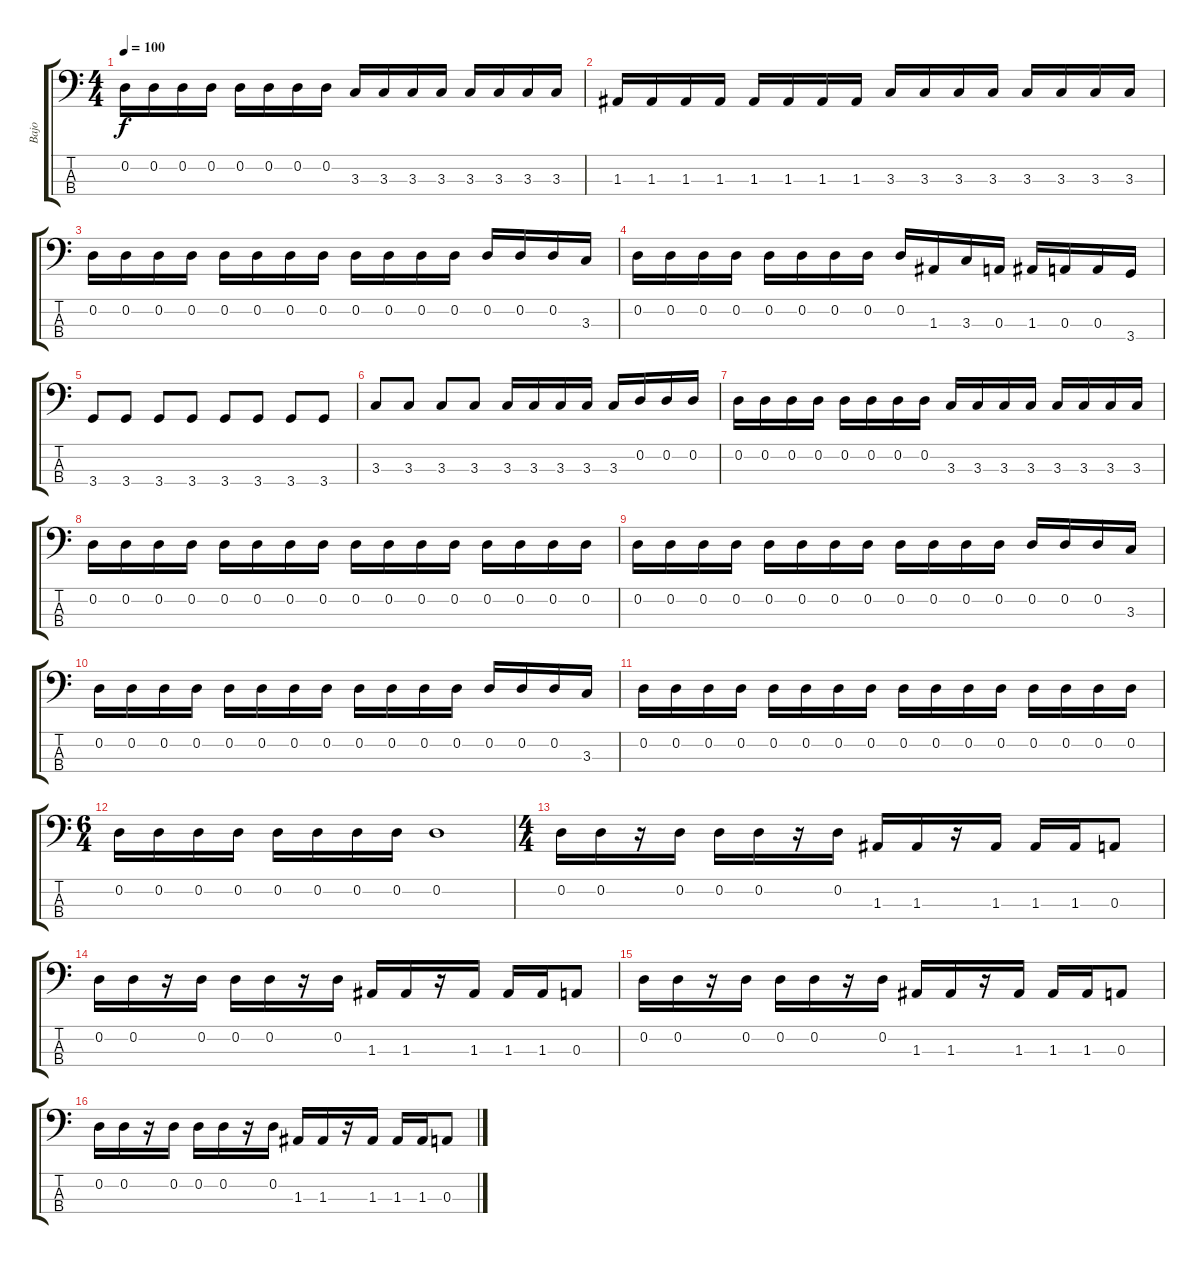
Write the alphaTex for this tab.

\track ("Bajo" "Bajo") {instrument electricbasspick}
\staff {score tabs}
\tuning (G2 D2 A1 E1) {hide}
\ts (4 4)
\tempo 100
\clef f4
\ks c
0.2.16{dy f} 0.2.16 0.2.16 0.2.16 0.2.16 0.2.16 0.2.16 0.2.16 3.3.16 3.3.16 3.3.16 3.3.16 3.3.16 3.3.16 3.3.16 3.3.16 |
1.3.16 1.3.16 1.3.16 1.3.16 1.3.16 1.3.16 1.3.16 1.3.16 3.3.16 3.3.16 3.3.16 3.3.16 3.3.16 3.3.16 3.3.16 3.3.16 |
0.2.16 0.2.16 0.2.16 0.2.16 0.2.16 0.2.16 0.2.16 0.2.16 0.2.16 0.2.16 0.2.16 0.2.16 0.2.16 0.2.16 0.2.16 3.3.16 |
0.2.16 0.2.16 0.2.16 0.2.16 0.2.16 0.2.16 0.2.16 0.2.16 0.2.16 1.3.16 3.3.16 0.3.16 1.3.16 0.3.16 0.3.16 3.4.16 |
3.4.8 3.4.8 3.4.8 3.4.8 3.4.8 3.4.8 3.4.8 3.4.8 |
3.3.8 3.3.8 3.3.8 3.3.8 3.3.16 3.3.16 3.3.16 3.3.16 3.3.16 0.2.16 0.2.16 0.2.16 |
0.2.16 0.2.16 0.2.16 0.2.16 0.2.16 0.2.16 0.2.16 0.2.16 3.3.16 3.3.16 3.3.16 3.3.16 3.3.16 3.3.16 3.3.16 3.3.16 |
0.2.16 0.2.16 0.2.16 0.2.16 0.2.16 0.2.16 0.2.16 0.2.16 0.2.16 0.2.16 0.2.16 0.2.16 0.2.16 0.2.16 0.2.16 0.2.16 |
0.2.16 0.2.16 0.2.16 0.2.16 0.2.16 0.2.16 0.2.16 0.2.16 0.2.16 0.2.16 0.2.16 0.2.16 0.2.16 0.2.16 0.2.16 3.3.16 |
0.2.16 0.2.16 0.2.16 0.2.16 0.2.16 0.2.16 0.2.16 0.2.16 0.2.16 0.2.16 0.2.16 0.2.16 0.2.16 0.2.16 0.2.16 3.3.16 |
0.2.16 0.2.16 0.2.16 0.2.16 0.2.16 0.2.16 0.2.16 0.2.16 0.2.16 0.2.16 0.2.16 0.2.16 0.2.16 0.2.16 0.2.16 0.2.16 |
\ts (6 4)
0.2.16 0.2.16 0.2.16 0.2.16 0.2.16 0.2.16 0.2.16 0.2.16 0.2.1 |
\ts (4 4)
0.2.16 0.2.16 r.16 0.2.16 0.2.16 0.2.16 r.16 0.2.16 1.3.16 1.3.16 r.16 1.3.16 1.3.16 1.3.16 0.3.8 |
0.2.16 0.2.16 r.16 0.2.16 0.2.16 0.2.16 r.16 0.2.16 1.3.16 1.3.16 r.16 1.3.16 1.3.16 1.3.16 0.3.8 |
0.2.16 0.2.16 r.16 0.2.16 0.2.16 0.2.16 r.16 0.2.16 1.3.16 1.3.16 r.16 1.3.16 1.3.16 1.3.16 0.3.8 |
0.2.16 0.2.16 r.16 0.2.16 0.2.16 0.2.16 r.16 0.2.16 1.3.16 1.3.16 r.16 1.3.16 1.3.16 1.3.16 0.3.8
